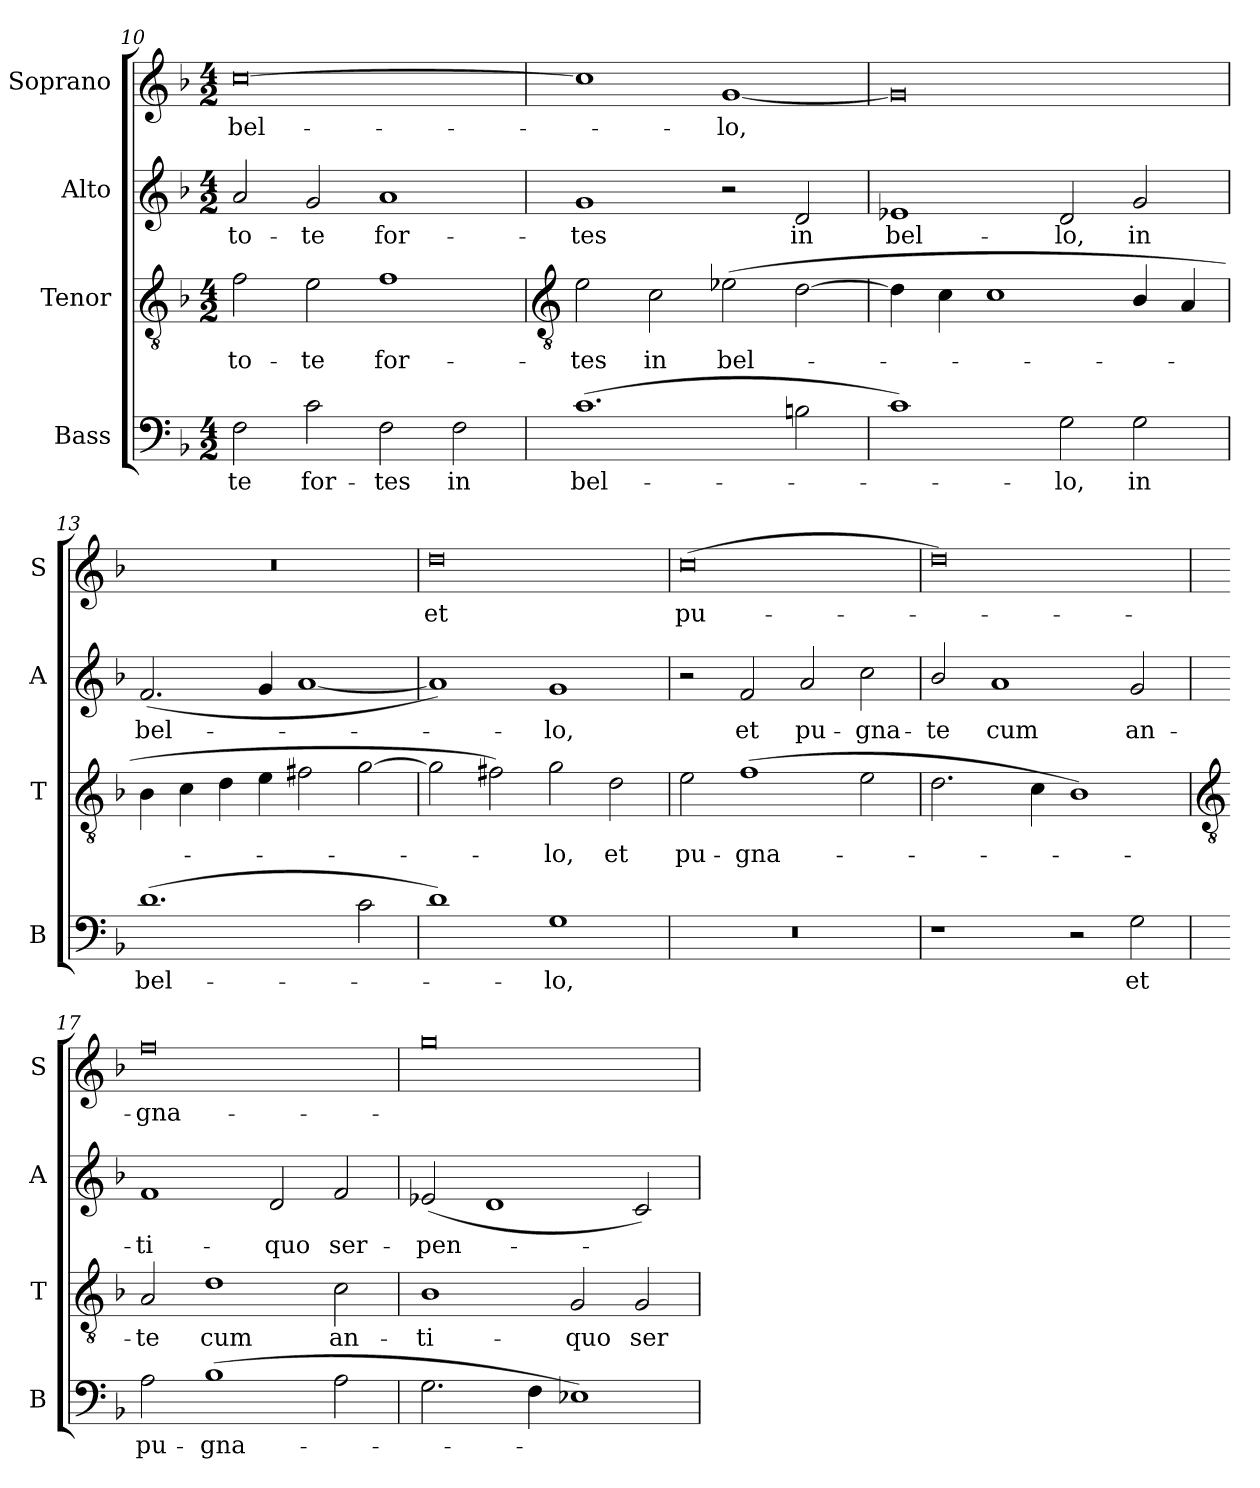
**kern	**text	**kern	**text	**kern	**text	**kern	**text
*part4	*part4	*part3	*part3	*part2	*part2	*part1	*part1
*staff4	*staff4	*staff3	*staff3	*staff2	*staff2	*staff1	*staff1
*I"Bass	*	*I"Tenor	*	*I"Alto	*	*I"Soprano	*
*I'B	*	*I'T	*	*I'A	*	*I'S	*
*clefF4	*	*clefGv2	*	*clefG2	*	*clefG2	*
*k[b-]	*	*k[b-]	*	*k[b-]	*	*k[b-]	*
*F:	*	*F:	*	*F:	*	*F:	*
*M4/2	*	*M4/2	*	*M4/2	*	*M4/2	*
=10	=10	=10	=10	=10	=10	=10	=10
!	!LO:LY:b	!	!LO:LY:b	!	!LO:LY:b	!	!LO:LY:b
2F	-te	2f	-to-	2a	-to-	[0cc	bel-
!	!LO:LY:b	!	!LO:LY:b	!	!LO:LY:b	!	!
2c	for-	2e	-te	2g	-te	.	.
!	!LO:LY:b	!	!LO:LY:b	!	!LO:LY:b	!	!
2F	-tes	1f	for-	1a	for-	.	.
!	!LO:LY:b	!	!	!	!	!	!
2F	in	.	.	.	.	.	.
!!LO:LB:g=z
=11	=11	=11	=11	=11	=11	=11	=11
*	*	*clefGv2	*	*	*	*	*
!	!LO:LY:b	!	!LO:LY:b	!	!LO:LY:b	!	!
(>1.c	bel-	2e	-tes	1g	-tes	1cc]	.
!	!	!	!LO:LY:b	!	!	!	!
.	.	2c	in	.	.	.	.
!	!	!	!LO:LY:b	!	!	!	!LO:LY:b
.	.	(>2e-X	bel-	2r	.	[1g	lo,
!	!	!	!	!	!LO:LY:b	!	!
2Bn	.	[2d	.	2d	in	.	.
=12	=12	=12	=12	=12	=12	=12	=12
!	!	!	!	!	!LO:LY:b	!	!
1c)	.	4d]	.	1e-X	bel-	0g]	.
.	.	4c	.	.	.	.	.
.	.	1c	.	.	.	.	.
!	!LO:LY:b	!	!	!	!LO:LY:b	!	!
2G	lo,	.	.	2d	-lo,	.	.
!	!LO:LY:b	!	!	!	!LO:LY:b	!	!
2G	in	4B-/	.	2g	in	.	.
.	.	4A	.	.	.	.	.
=13	=13	=13	=13	=13	=13	=13	=13
!	!LO:LY:b	!	!	!	!LO:LY:b	!	!
(>1.d	bel-	4B-	.	(<2.f	bel-	0r	.
.	.	4c	.	.	.	.	.
.	.	4d	.	.	.	.	.
.	.	4e	.	4g	.	.	.
.	.	2f#X	.	[1a	.	.	.
2c	.	[2g	.	.	.	.	.
=14	=14	=14	=14	=14	=14	=14	=14
!	!	!	!	!	!	!	!LO:LY:b
1d)	.	2g]	.	1a])	.	0dd	et
.	.	2f#X)	.	.	.	.	.
!	!LO:LY:b	!	!LO:LY:b	!	!LO:LY:b	!	!
1G	lo,	2g	lo,	1g	lo,	.	.
!	!	!	!LO:LY:b	!	!	!	!
.	.	2d	et	.	.	.	.
=15	=15	=15	=15	=15	=15	=15	=15
!	!	!	!LO:LY:b	!	!	!	!LO:LY:b
0r	.	2e	pu-	2r	.	(>0cc	pu-
!	!	!	!LO:LY:b	!	!LO:LY:b	!	!
.	.	(>1f	-gna-	2f	et	.	.
!	!	!	!	!	!LO:LY:b	!	!
.	.	.	.	2a	pu-	.	.
!	!	!	!	!	!LO:LY:b	!	!
.	.	2e	.	2cc	-gna-	.	.
=16	=16	=16	=16	=16	=16	=16	=16
!	!	!	!	!	!LO:LY:b	!	!
1r	.	2.d	.	2b-/	-te	0dd)	.
!	!	!	!	!	!LO:LY:b	!	!
.	.	.	.	1a	cum	.	.
.	.	4c	.	.	.	.	.
2r	.	1B-)	.	.	.	.	.
!	!LO:LY:b	!	!	!	!LO:LY:b	!	!
2G	et	.	.	2g	an-	.	.
!!LO:LB:g=z
=17	=17	=17	=17	=17	=17	=17	=17
*	*	*clefGv2	*	*	*	*	*
!	!LO:LY:b	!	!LO:LY:b	!	!LO:LY:b	!	!LO:LY:b
2A	pu-	2A	te	1f	-ti-	0ff	gna-
!	!LO:LY:b	!	!LO:LY:b	!	!	!	!
(>1B-	-gna-	1d	cum	.	.	.	.
!	!	!	!	!	!LO:LY:b	!	!
.	.	.	.	2d	-quo	.	.
!	!	!	!LO:LY:b	!	!LO:LY:b	!	!
2A	.	2c	an-	2f	ser-	.	.
=18	=18	=18	=18	=18	=18	=18	=18
!	!	!	!LO:LY:b	!	!LO:LY:b	!	!
2.G	.	1B-	-ti-	(<2e-X	-pen-	0gg	.
.	.	.	.	1d	.	.	.
4F	.	.	.	.	.	.	.
!	!	!	!LO:LY:b	!	!	!	!
1E-X)	.	2G	-quo	.	.	.	.
!	!	!	!LO:LY:b	!	!	!	!
.	.	2G	ser-	2c)	.	.	.
=	=	=	=	=	=	=	=
*-	*-	*-	*-	*-	*-	*-	*-
